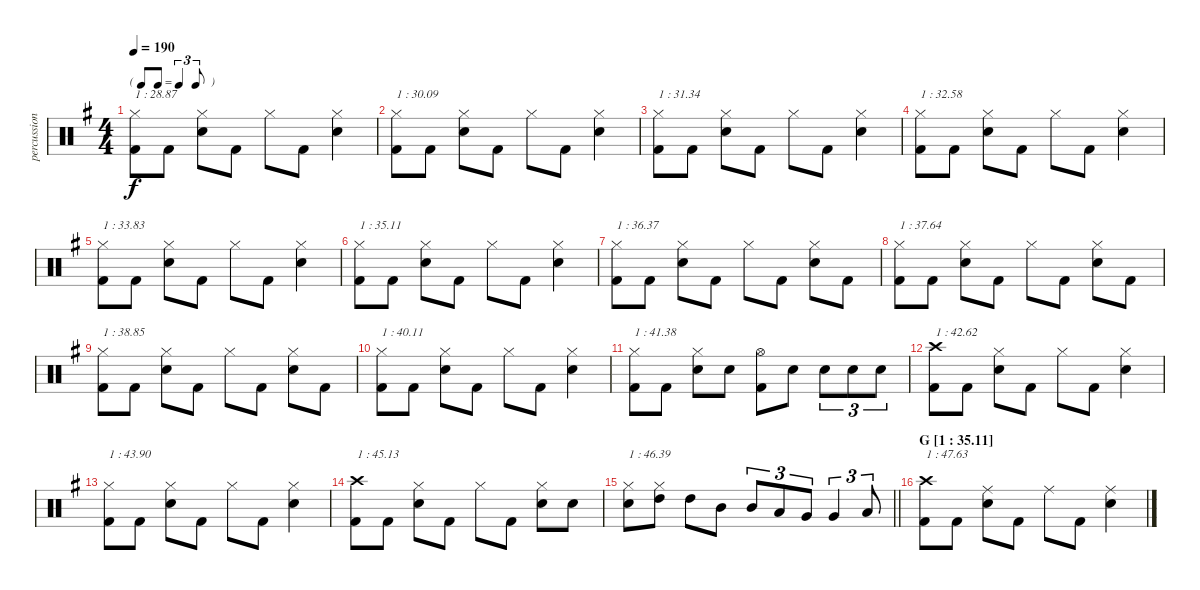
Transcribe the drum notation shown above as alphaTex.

\track ("percussion" "percussion") {instrument percussion}
\staff {score}
\articulation defaults
\ts (4 4)
\tf triplet8th
\tempo 190
\clef neutral
\ks g
("Hi-Hat (closed)" "Kick (hit) 2").8{txt "1 : 28.87" dy f} "Kick (hit) 2".8 ("Electric Snare (hit)" "Hi-Hat (closed)").8 "Kick (hit) 2".8 "Hi-Hat (closed)".8 "Kick (hit) 2".8 ("Electric Snare (hit)" "Hi-Hat (closed)").4 |
("Hi-Hat (closed)" "Kick (hit) 2").8{txt "1 : 30.09"} "Kick (hit) 2".8 ("Electric Snare (hit)" "Hi-Hat (closed)").8 "Kick (hit) 2".8 "Hi-Hat (closed)".8 "Kick (hit) 2".8 ("Electric Snare (hit)" "Hi-Hat (closed)").4 |
("Hi-Hat (closed)" "Kick (hit) 2").8{txt "1 : 31.34"} "Kick (hit) 2".8 ("Electric Snare (hit)" "Hi-Hat (closed)").8 "Kick (hit) 2".8 "Hi-Hat (closed)".8 "Kick (hit) 2".8 ("Electric Snare (hit)" "Hi-Hat (closed)").4 |
("Hi-Hat (closed)" "Kick (hit) 2").8{txt "1 : 32.58"} "Kick (hit) 2".8 ("Electric Snare (hit)" "Hi-Hat (closed)").8 "Kick (hit) 2".8 "Hi-Hat (closed)".8 "Kick (hit) 2".8 ("Electric Snare (hit)" "Hi-Hat (closed)").4 |
("Hi-Hat (closed)" "Kick (hit) 2").8{txt "1 : 33.83"} "Kick (hit) 2".8 ("Electric Snare (hit)" "Hi-Hat (closed)").8 "Kick (hit) 2".8 "Hi-Hat (closed)".8 "Kick (hit) 2".8 ("Electric Snare (hit)" "Hi-Hat (closed)").4 |
("Hi-Hat (closed)" "Kick (hit) 2").8{txt "1 : 35.11"} "Kick (hit) 2".8 ("Electric Snare (hit)" "Hi-Hat (closed)").8 "Kick (hit) 2".8 "Hi-Hat (closed)".8 "Kick (hit) 2".8 ("Electric Snare (hit)" "Hi-Hat (closed)").4 |
("Hi-Hat (closed)" "Kick (hit) 2").8{txt "1 : 36.37"} "Kick (hit) 2".8 ("Electric Snare (hit)" "Hi-Hat (closed)").8 "Kick (hit) 2".8 "Hi-Hat (closed)".8 "Kick (hit) 2".8 ("Electric Snare (hit)" "Hi-Hat (closed)").8 "Kick (hit) 2".8 |
("Hi-Hat (closed)" "Kick (hit) 2").8{txt "1 : 37.64"} "Kick (hit) 2".8 ("Electric Snare (hit)" "Hi-Hat (closed)").8 "Kick (hit) 2".8 "Hi-Hat (closed)".8 "Kick (hit) 2".8 ("Electric Snare (hit)" "Hi-Hat (closed)").8 "Kick (hit) 2".8 |
("Hi-Hat (closed)" "Kick (hit) 2").8{txt "1 : 38.85"} "Kick (hit) 2".8 ("Electric Snare (hit)" "Hi-Hat (closed)").8 "Kick (hit) 2".8 "Hi-Hat (closed)".8 "Kick (hit) 2".8 ("Electric Snare (hit)" "Hi-Hat (closed)").8 "Kick (hit) 2".8 |
("Hi-Hat (closed)" "Kick (hit) 2").8{txt "1 : 40.11"} "Kick (hit) 2".8 ("Electric Snare (hit)" "Hi-Hat (closed)").8 "Kick (hit) 2".8 "Hi-Hat (closed)".8 "Kick (hit) 2".8 ("Electric Snare (hit)" "Hi-Hat (closed)").4 |
("Hi-Hat (closed)" "Kick (hit) 2").8{txt "1 : 41.38"} "Kick (hit) 2".8 ("Electric Snare (hit)" "Hi-Hat (closed)").8 "Electric Snare (hit)".8 ("Hi-Hat (open)" "Kick (hit) 2").8 "Electric Snare (hit)".8 "Electric Snare (hit)".8{tu (3 2)} "Electric Snare (hit)".8{tu (3 2)} "Electric Snare (hit)".8{tu (3 2)} |
("Crash high (hit)" "Kick (hit) 2").8{txt "1 : 42.62"} "Kick (hit) 2".8 ("Electric Snare (hit)" "Hi-Hat (closed)").8 "Kick (hit) 2".8 "Hi-Hat (closed)".8 "Kick (hit) 2".8 ("Electric Snare (hit)" "Hi-Hat (closed)").4 |
("Hi-Hat (closed)" "Kick (hit) 2").8{txt "1 : 43.90"} "Kick (hit) 2".8 ("Electric Snare (hit)" "Hi-Hat (closed)").8 "Kick (hit) 2".8 "Hi-Hat (closed)".8 "Kick (hit) 2".8 ("Electric Snare (hit)" "Hi-Hat (closed)").4 |
("Crash high (hit)" "Kick (hit) 2").8{txt "1 : 45.13"} "Kick (hit) 2".8 ("Electric Snare (hit)" "Hi-Hat (closed)").8 "Kick (hit) 2".8 "Hi-Hat (closed)".8 "Kick (hit) 2".8 ("Electric Snare (hit)" "Hi-Hat (closed)").8 "Electric Snare (hit)".8 |
\barLineRight lightlight
("Electric Snare (hit)" "Hi-Hat (closed)").8{txt "1 : 46.39"} ("High Tom (hit)" "Hi-Hat (closed)").8 "High Tom (hit)".8 "Mid Tom (hit)".8 "Mid Tom (hit)".8{tu (3 2)} "Low Tom (hit)".8{tu (3 2)} "Very Low Tom (hit)".8{tu (3 2)} "Very Low Tom (hit)".4{tu (3 2)} "Low Floor Tom (hit)".8{tu (3 2)} |
\section ("" "G [1 : 35.11]")
("Crash high (hit)" "Kick (hit) 2").8{txt "1 : 47.63"} "Kick (hit) 2".8 ("Ride (middle)" "Electric Snare (hit)").8 "Kick (hit) 2".8 "Ride (middle)".8 "Kick (hit) 2".8 ("Ride (middle)" "Electric Snare (hit)").4
